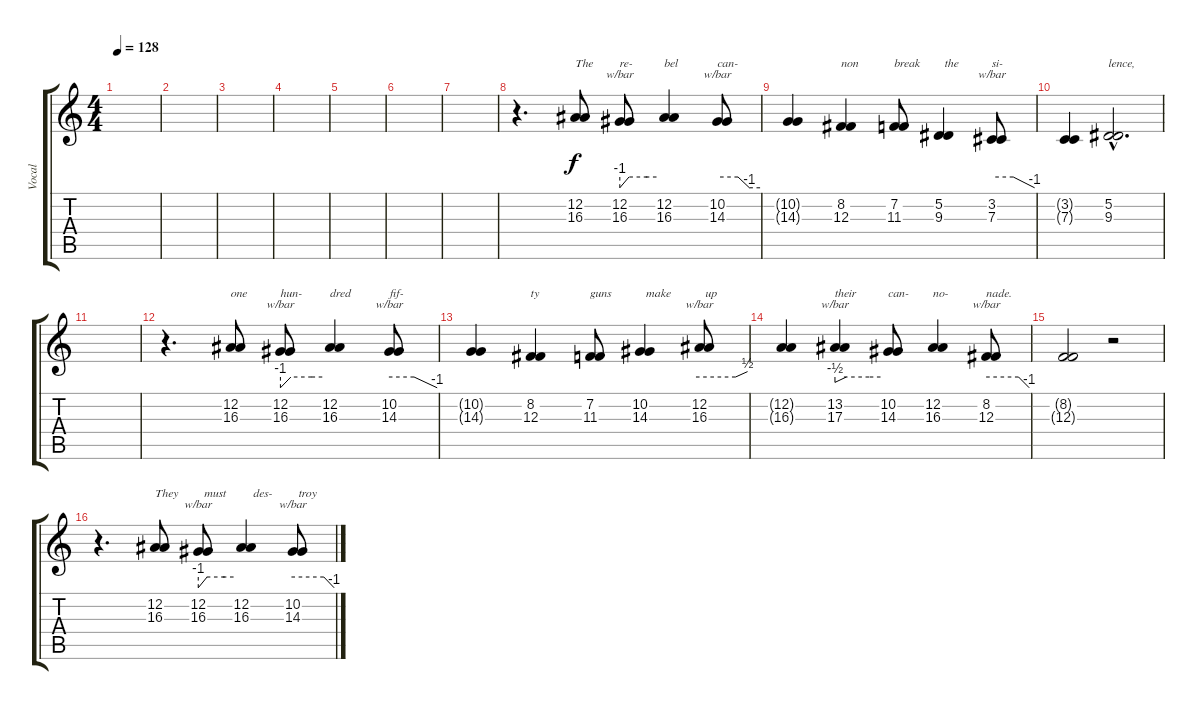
\track ("Vocal" "Vocal") {instrument violin}
\staff {score tabs}
\tuning (Eb4 Bb3 Gb3 Db3 Ab2 Eb2) {hide}
\ts (4 4)
\tempo 128
\clef g2
\ks c
|
|
|
|
|
|
|
\section ("" "")
r.4{d volume 14} (12.2 16.3).8{txt "The"} (12.2 16.3).8{tbe (custom default 0 -4 15 0 45 0 60 0) txt "re-"} (12.2 16.3).4{txt "bel"} (10.2 14.3).8{tbe (custom default 0 0 29 0 45 -4 60 -4) txt "can-"} |
(10.2{t} 14.3{t}).4 (8.2 12.3).4{txt "non"} (7.2 11.3).8{txt "break"} (5.2 9.3).4{txt "  the"} (3.2 7.3).8{tbe (custom default 0 0 30 0 60 -4) txt "si-"} |
(3.2{t} 7.3{t}).4 (5.2{hac} 9.3{hac}).2{d txt "lence,"} |
|
r.4{d} (12.2 16.3).8{txt "one"} (12.2 16.3).8{tbe (custom default 0 -4 15 0 45 0 60 0) txt "hun-"} (12.2 16.3).4{txt "dred"} (10.2 14.3).8{tbe (custom default 0 0 31 0 60 -4) txt "fif-"} |
(10.2{t} 14.3{t}).4 (8.2 12.3).4{txt "ty"} (7.2 11.3).8{txt "guns"} (10.2 14.3).4{txt "  make"} (12.2 16.3).8{tbe (custom default 0 0 45 0 60 2) txt "  up"} |
(12.2{t} 16.3{t}).4 (13.2 17.3).4{tbe (custom default 0 -2 15 0 45 0 60 0) txt "their"} (10.2 14.3).8{txt "can-"} (12.2 16.3).4{txt "no-"} (8.2 12.3).8{tbe (custom default 0 0 45 0 60 -4) txt "nade."} |
(8.2{t} 12.3{t}).2 r.2 |
r.4{d} (12.2 16.3).8{txt "They"} (12.2 16.3).8{tbe (custom default 0 -4 15 0 45 0 60 0) txt "  must"} (12.2 16.3).4{txt "    des-"} (10.2 14.3).8{tbe (custom default 0 0 45 0 60 -4) txt "  troy"}
